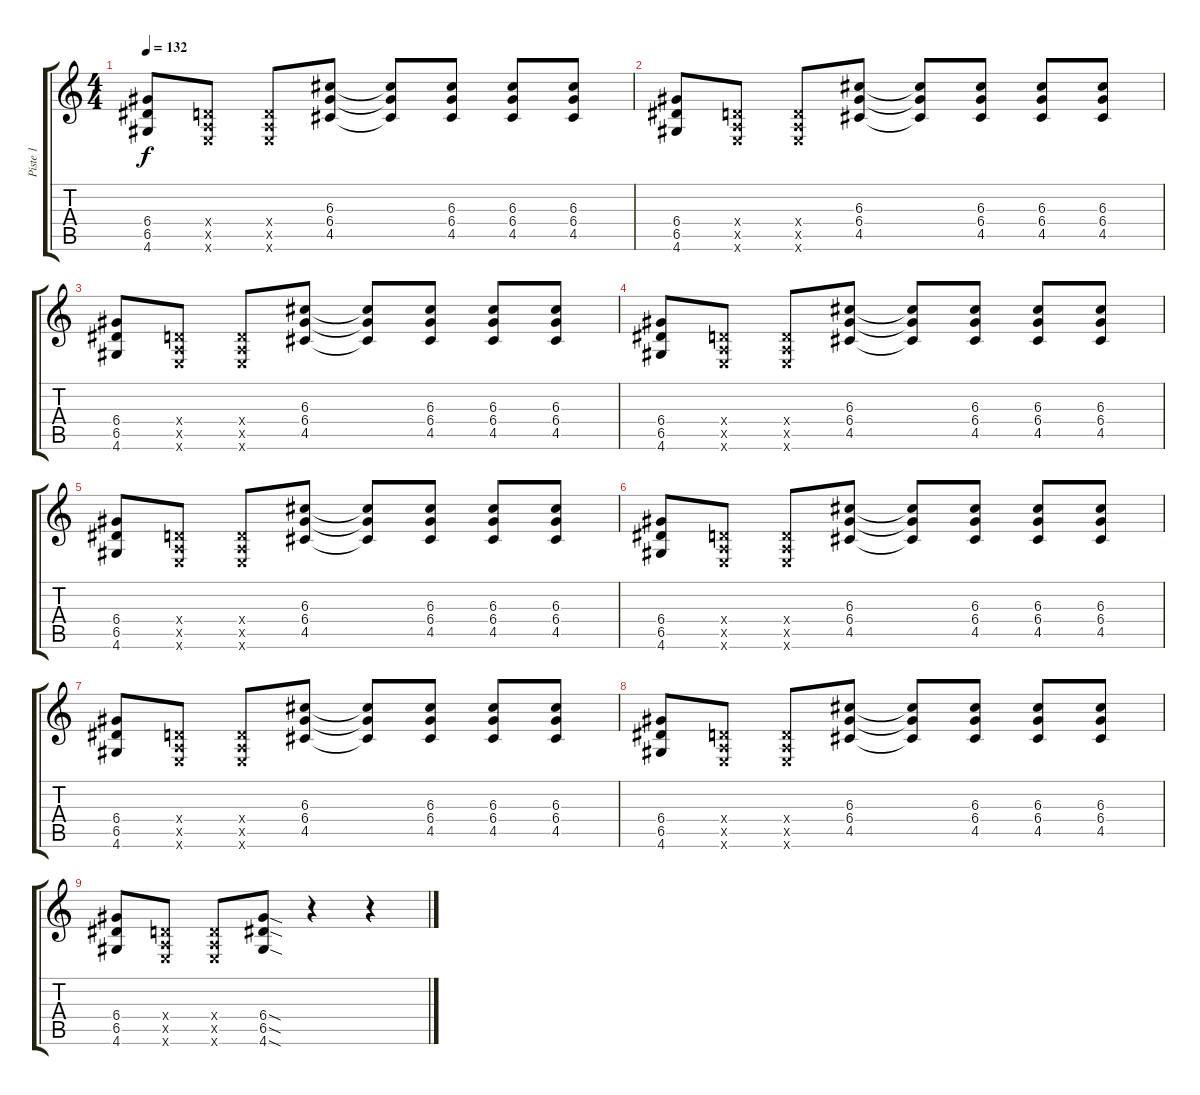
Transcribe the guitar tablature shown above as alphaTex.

\track ("Piste 1" "Piste 1") {instrument overdrivenguitar}
\staff {score tabs}
\tuning (E4 B3 G3 D3 A2 E2) {hide}
\ts (4 4)
\tempo 132
\clef g2
\ks c
(6.4 6.5 4.6).8{dy f} (0.4{x} 0.5{x} 0.6{x}).8 (0.4{x} 0.5{x} 0.6{x}).8 (6.3 6.4 4.5).8 (6.3{t} 6.4{t} 4.5{t}).8 (6.3 6.4 4.5).8 (6.3 6.4 4.5).8 (6.3 6.4 4.5).8 |
(6.4 6.5 4.6).8 (0.4{x} 0.5{x} 0.6{x}).8 (0.4{x} 0.5{x} 0.6{x}).8 (6.3 6.4 4.5).8 (6.3{t} 6.4{t} 4.5{t}).8 (6.3 6.4 4.5).8 (6.3 6.4 4.5).8 (6.3 6.4 4.5).8 |
(6.4 6.5 4.6).8 (0.4{x} 0.5{x} 0.6{x}).8 (0.4{x} 0.5{x} 0.6{x}).8 (6.3 6.4 4.5).8 (6.3{t} 6.4{t} 4.5{t}).8 (6.3 6.4 4.5).8 (6.3 6.4 4.5).8 (6.3 6.4 4.5).8 |
(6.4 6.5 4.6).8 (0.4{x} 0.5{x} 0.6{x}).8 (0.4{x} 0.5{x} 0.6{x}).8 (6.3 6.4 4.5).8 (6.3{t} 6.4{t} 4.5{t}).8 (6.3 6.4 4.5).8 (6.3 6.4 4.5).8 (6.3 6.4 4.5).8 |
(6.4 6.5 4.6).8 (0.4{x} 0.5{x} 0.6{x}).8 (0.4{x} 0.5{x} 0.6{x}).8 (6.3 6.4 4.5).8 (6.3{t} 6.4{t} 4.5{t}).8 (6.3 6.4 4.5).8 (6.3 6.4 4.5).8 (6.3 6.4 4.5).8 |
(6.4 6.5 4.6).8 (0.4{x} 0.5{x} 0.6{x}).8 (0.4{x} 0.5{x} 0.6{x}).8 (6.3 6.4 4.5).8 (6.3{t} 6.4{t} 4.5{t}).8 (6.3 6.4 4.5).8 (6.3 6.4 4.5).8 (6.3 6.4 4.5).8 |
(6.4 6.5 4.6).8 (0.4{x} 0.5{x} 0.6{x}).8 (0.4{x} 0.5{x} 0.6{x}).8 (6.3 6.4 4.5).8 (6.3{t} 6.4{t} 4.5{t}).8 (6.3 6.4 4.5).8 (6.3 6.4 4.5).8 (6.3 6.4 4.5).8 |
(6.4 6.5 4.6).8 (0.4{x} 0.5{x} 0.6{x}).8 (0.4{x} 0.5{x} 0.6{x}).8 (6.3 6.4 4.5).8 (6.3{t} 6.4{t} 4.5{t}).8 (6.3 6.4 4.5).8 (6.3 6.4 4.5).8 (6.3 6.4 4.5).8 |
(6.4 6.5 4.6).8 (0.4{x} 0.5{x} 0.6{x}).8 (0.4{x} 0.5{x} 0.6{x}).8 (6.4{sod} 6.5{sod} 4.6{sod}).8 r.4 r.4
